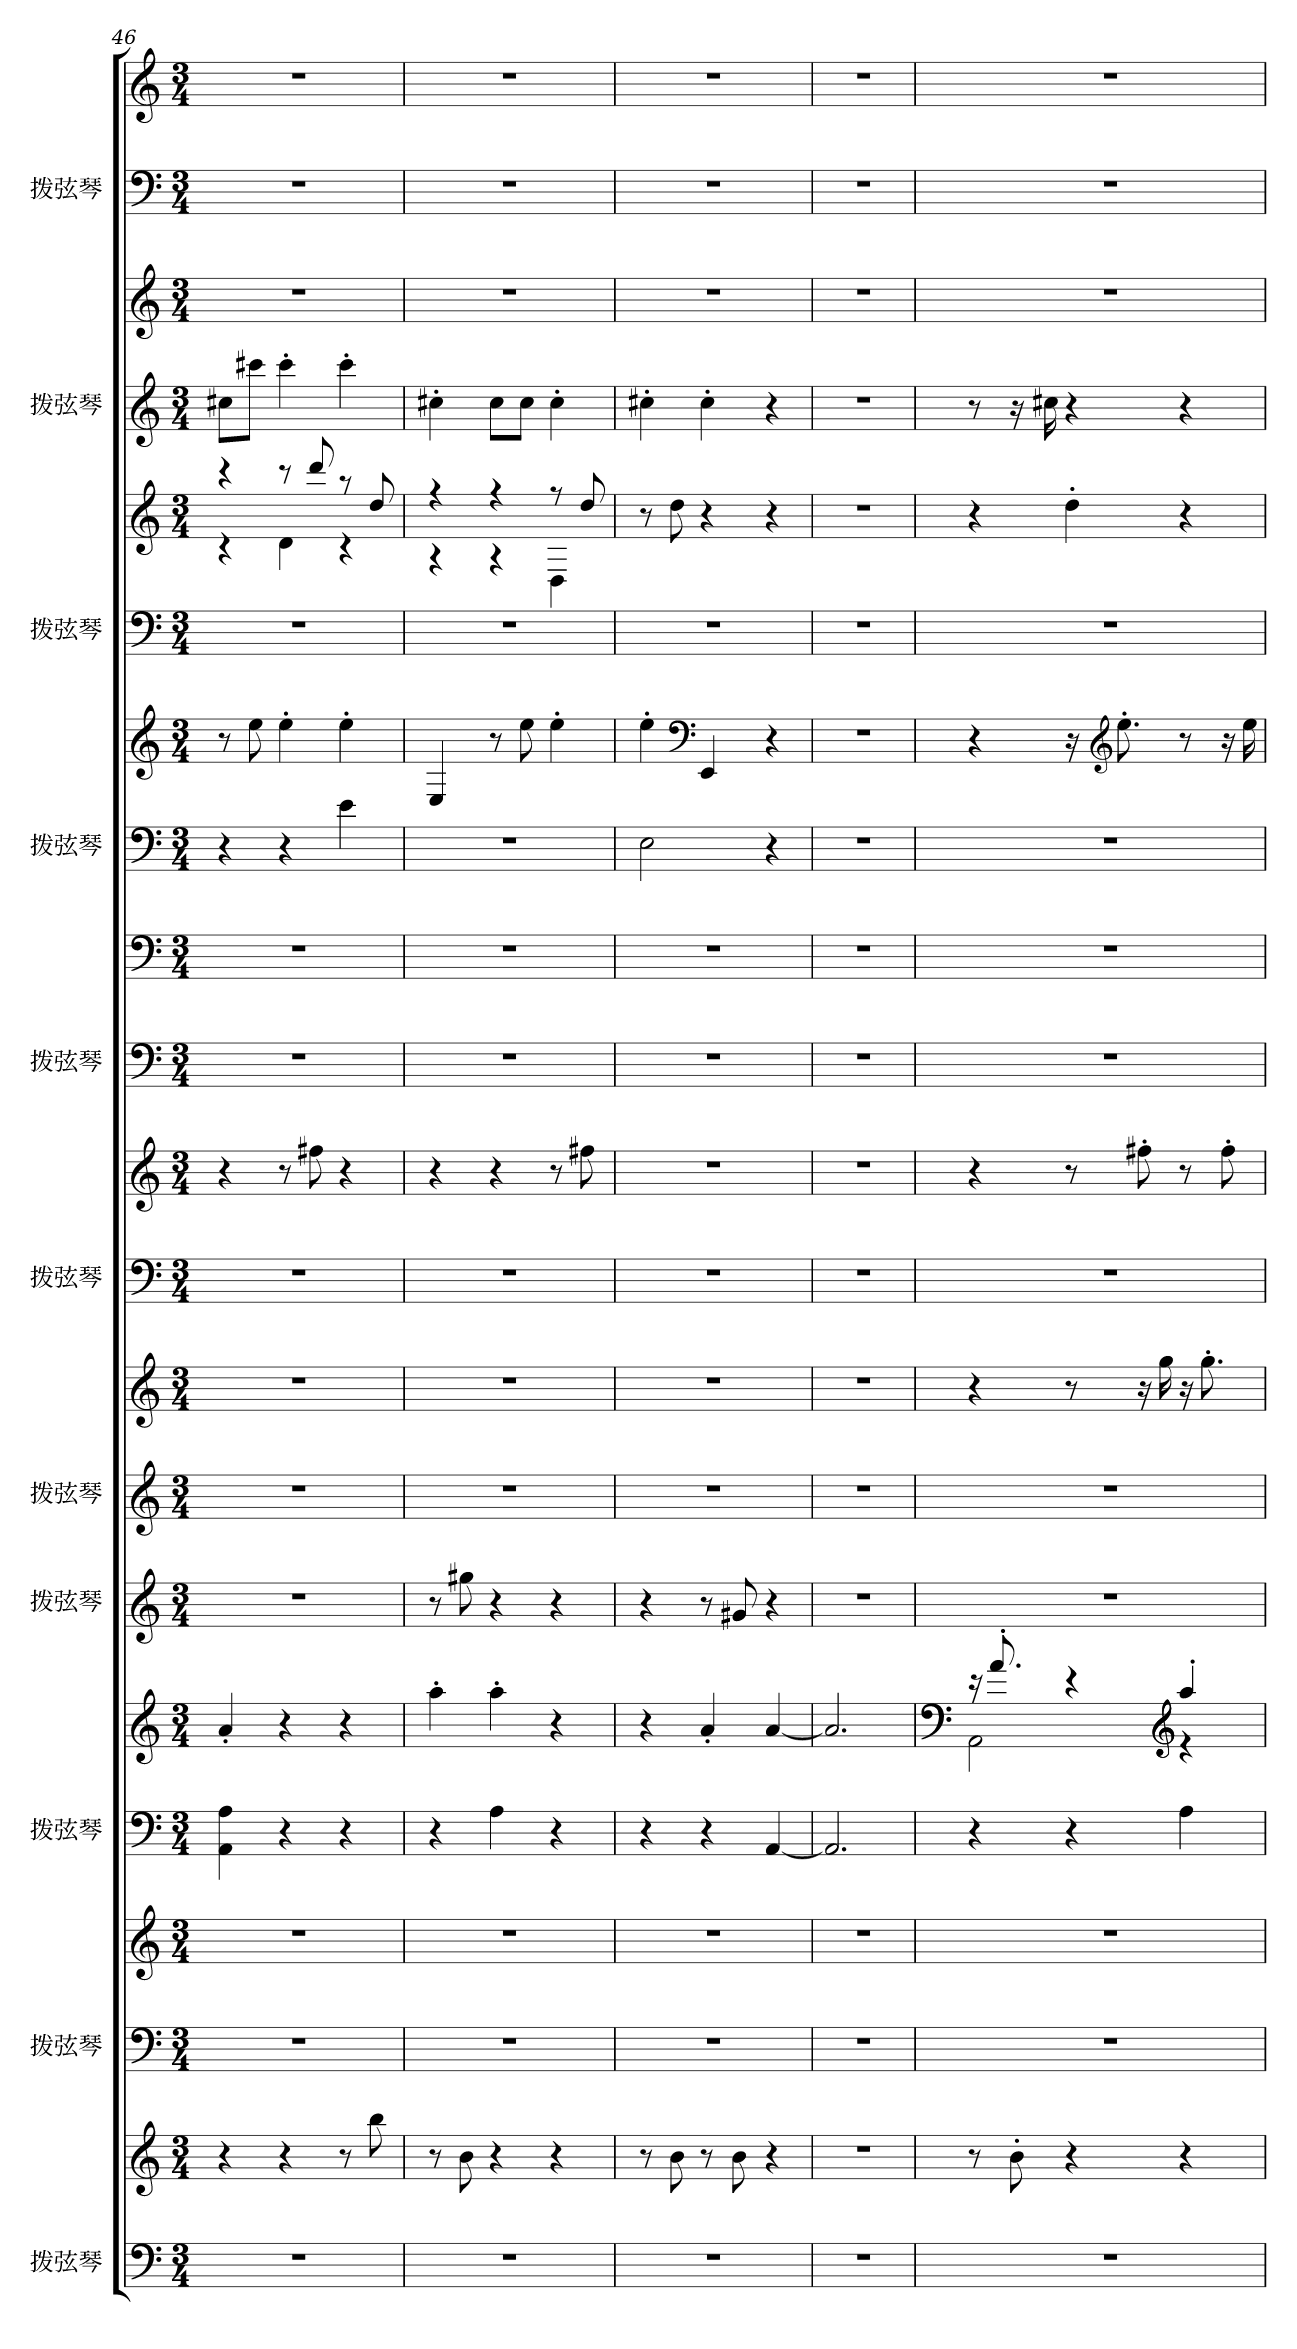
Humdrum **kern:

**kern	**kern	**kern	**kern	**kern	**kern	**kern	**kern	**kern	**kern	**kern	**kern	**kern	**kern	**kern	**kern	**kern	**kern	**kern	**kern	**kern
*part11	*part11	*part10	*part10	*part9	*part9	*part8	*part7	*part7	*part6	*part6	*part5	*part5	*part4	*part4	*part3	*part3	*part2	*part2	*part1	*part1
*staff21	*staff20	*staff19	*staff18	*staff17	*staff16	*staff15	*staff14	*staff13	*staff12	*staff11	*staff10	*staff9	*staff8	*staff7	*staff6	*staff5	*staff4	*staff3	*staff2	*staff1
*I"拨弦琴	*	*I"拨弦琴	*	*I"拨弦琴	*	*I"拨弦琴	*I"拨弦琴	*	*I"拨弦琴	*	*I"拨弦琴	*	*I"拨弦琴	*	*I"拨弦琴	*	*I"拨弦琴	*	*I"拨弦琴	*
*clefF4	*clefG2	*clefF4	*clefG2	*clefF4	*clefG2	*clefG2	*clefG2	*clefG2	*clefF4	*clefG2	*clefF4	*clefF4	*clefF4	*clefG2	*clefF4	*clefG2	*clefG2	*clefG2	*clefF4	*clefG2
*k[]	*k[]	*k[]	*k[]	*k[]	*k[]	*k[]	*k[]	*k[]	*k[]	*k[]	*k[]	*k[]	*k[]	*k[]	*k[]	*k[]	*k[]	*k[]	*k[]	*k[]
*M3/4	*M3/4	*M3/4	*M3/4	*M3/4	*M3/4	*M3/4	*M3/4	*M3/4	*M3/4	*M3/4	*M3/4	*M3/4	*M3/4	*M3/4	*M3/4	*M3/4	*M3/4	*M3/4	*M3/4	*M3/4
=46	=46	=46	=46	=46	=46	=46	=46	=46	=46	=46	=46	=46	=46	=46	=46	=46	=46	=46	=46	=46
*	*	*	*	*	*	*	*	*	*	*	*	*	*	*	*	*^	*	*	*	*
2.r	4r	2.r	2.r	4AA\ 4A\	4a'/	2.r	2.r	2.r	2.r	4r	2.r	2.r	4r	8r	2.r	4r	4r	8cc#X\L	2.r	2.r	2.r
.	.	.	.	.	.	.	.	.	.	.	.	.	.	8ee\	.	.	.	8ccc#X\J	.	.	.
.	4r	.	.	4r	4r	.	.	.	.	8r	.	.	4r	4ee'\	.	8r	4d\	4ccc#'\	.	.	.
.	.	.	.	.	.	.	.	.	.	8ff#X\	.	.	.	.	.	8ddd/	.	.	.	.	.
.	8r	.	.	4r	4r	.	.	.	.	4r	.	.	4e\	4ee'\	.	8r	4r	4ccc#'\	.	.	.
.	8bb\	.	.	.	.	.	.	.	.	.	.	.	.	.	.	8dd/	.	.	.	.	.
=47	=47	=47	=47	=47	=47	=47	=47	=47	=47	=47	=47	=47	=47	=47	=47	=47	=47	=47	=47	=47	=47
2.r	8r	2.r	2.r	4r	4aa'\	8r	2.r	2.r	2.r	4r	2.r	2.r	2.r	4E/	2.r	4r	4r	4cc#X'\	2.r	2.r	2.r
.	8b\	.	.	.	.	8gg#X\	.	.	.	.	.	.	.	.	.	.	.	.	.	.	.
.	4r	.	.	4A\	4aa'\	4r	.	.	.	4r	.	.	.	8r	.	4r	4r	8cc#\L	.	.	.
.	.	.	.	.	.	.	.	.	.	.	.	.	.	8ee\	.	.	.	8cc#\J	.	.	.
.	4r	.	.	4r	4r	4r	.	.	.	8r	.	.	.	4ee'\	.	8r	4D\	4cc#'\	.	.	.
.	.	.	.	.	.	.	.	.	.	8ff#X\	.	.	.	.	.	8dd/	.	.	.	.	.
*	*	*	*	*	*	*	*	*	*	*	*	*	*	*	*	*v	*v	*	*	*	*
=48	=48	=48	=48	=48	=48	=48	=48	=48	=48	=48	=48	=48	=48	=48	=48	=48	=48	=48	=48	=48
2.r	8r	2.r	2.r	4r	4r	4r	2.r	2.r	2.r	2.r	2.r	2.r	2E\	4ee'\	2.r	8r	4cc#X'\	2.r	2.r	2.r
.	8b\	.	.	.	.	.	.	.	.	.	.	.	.	.	.	8dd\	.	.	.	.
*	*	*	*	*	*	*	*	*	*	*	*	*	*	*clefF4	*	*	*	*	*	*
.	8r	.	.	4r	4a'/	8r	.	.	.	.	.	.	.	4EE/	.	4r	4cc#'\	.	.	.
.	8b\	.	.	.	.	8g#X/	.	.	.	.	.	.	.	.	.	.	.	.	.	.
.	4r	.	.	[4AA/	[4a/	4r	.	.	.	.	.	.	4r	4r	.	4r	4r	.	.	.
=49	=49	=49	=49	=49	=49	=49	=49	=49	=49	=49	=49	=49	=49	=49	=49	=49	=49	=49	=49	=49
2.r	2.r	2.r	2.r	2.AA/]	2.a/]	2.r	2.r	2.r	2.r	2.r	2.r	2.r	2.r	2.r	2.r	2.r	2.r	2.r	2.r	2.r
!!LO:PB:g=z
=50	=50	=50	=50	=50	=50	=50	=50	=50	=50	=50	=50	=50	=50	=50	=50	=50	=50	=50	=50	=50
*	*	*	*	*	*clefF4	*	*	*	*	*	*	*	*	*	*	*	*	*	*	*
*	*	*	*	*	*^	*	*	*	*	*	*	*	*	*	*	*	*	*	*	*
2.r	8r	2.r	2.r	4r	16r	2AA\	2.r	2.r	4r	2.r	4r	2.r	2.r	2.r	4r	2.r	4r	8r	2.r	2.r	2.r
.	.	.	.	.	8.a'/	.	.	.	.	.	.	.	.	.	.	.	.	.	.	.	.
.	8b'\	.	.	.	.	.	.	.	.	.	.	.	.	.	.	.	.	16r	.	.	.
.	.	.	.	.	.	.	.	.	.	.	.	.	.	.	.	.	.	16cc#X\	.	.	.
.	4r	.	.	4r	4r	.	.	.	8r	.	8r	.	.	.	16r	.	4dd'\	4r	.	.	.
*	*	*	*	*	*	*	*	*	*	*	*	*	*	*	*clefG2	*	*	*	*	*	*
.	.	.	.	.	.	.	.	.	.	.	.	.	.	.	8.ee'\	.	.	.	.	.	.
.	.	.	.	.	.	.	.	.	16r	.	8ff#X'\	.	.	.	.	.	.	.	.	.	.
.	.	.	.	.	.	.	.	.	16gg\	.	.	.	.	.	.	.	.	.	.	.	.
*	*	*	*	*	*clefG2	*	*	*	*	*	*	*	*	*	*	*	*	*	*	*	*
.	4r	.	.	4A\	4aa'/	4r	.	.	16r	.	8r	.	.	.	8r	.	4r	4r	.	.	.
.	.	.	.	.	.	.	.	.	8.gg'\	.	.	.	.	.	.	.	.	.	.	.	.
.	.	.	.	.	.	.	.	.	.	.	8ff#'\	.	.	.	16r	.	.	.	.	.	.
.	.	.	.	.	.	.	.	.	.	.	.	.	.	.	16ee\	.	.	.	.	.	.
*	*	*	*	*	*v	*v	*	*	*	*	*	*	*	*	*	*	*	*	*	*	*
=	=	=	=	=	=	=	=	=	=	=	=	=	=	=	=	=	=	=	=	=
*-	*-	*-	*-	*-	*-	*-	*-	*-	*-	*-	*-	*-	*-	*-	*-	*-	*-	*-	*-	*-
